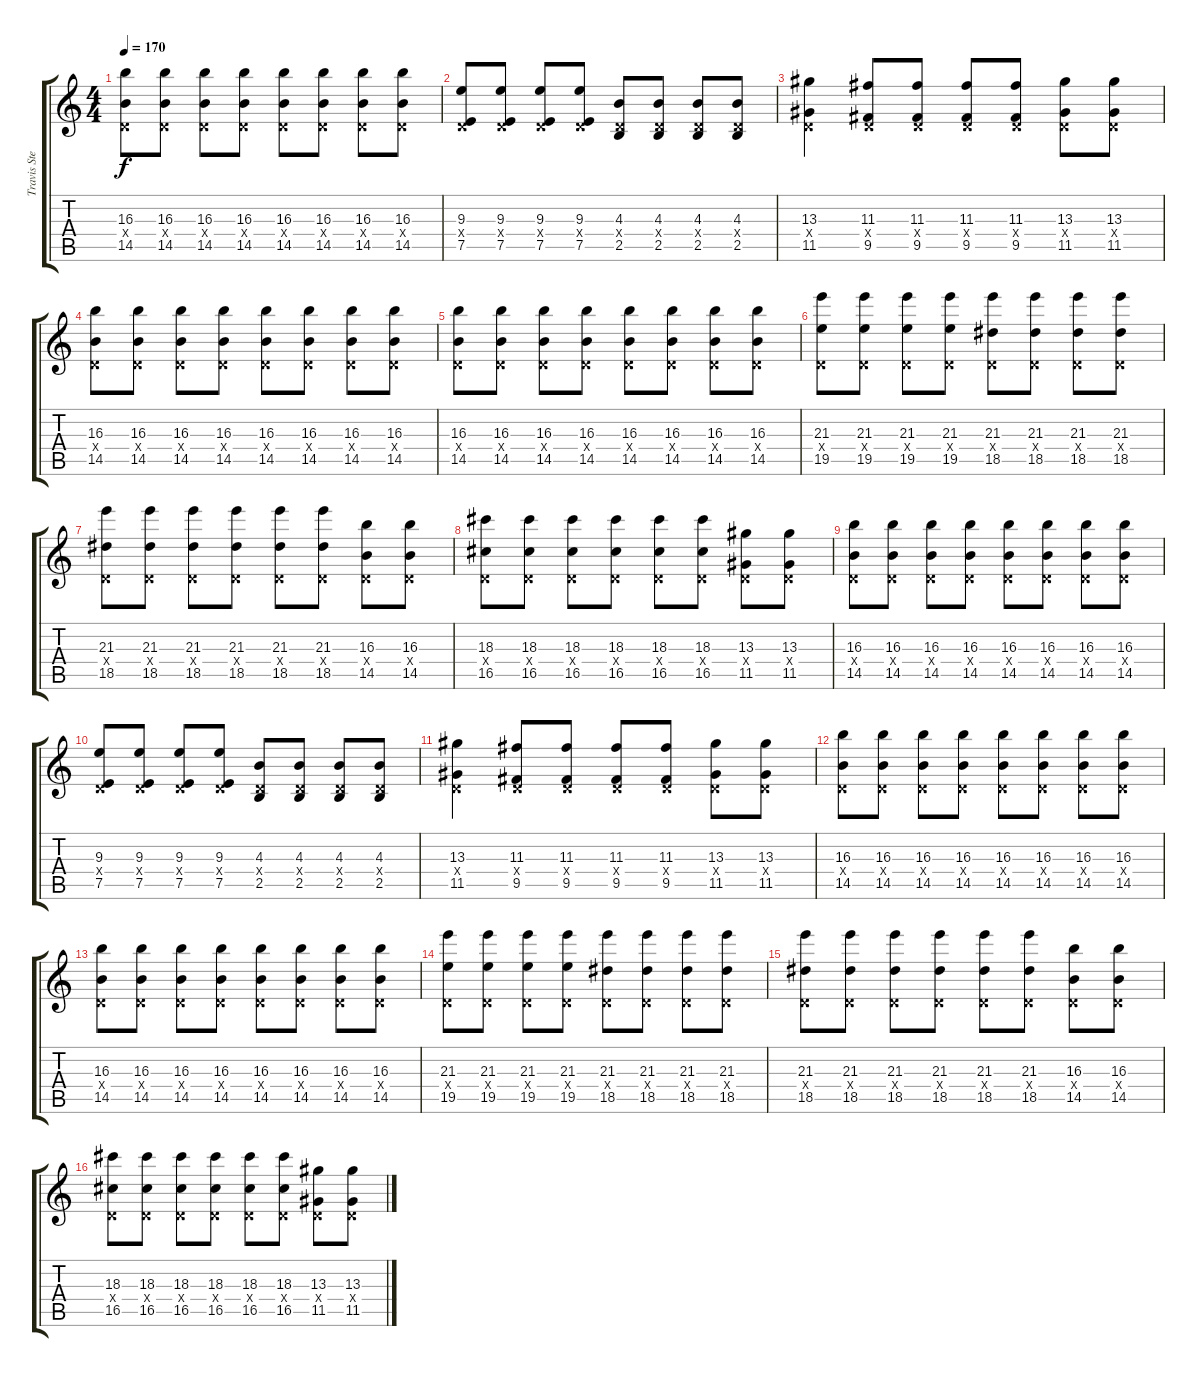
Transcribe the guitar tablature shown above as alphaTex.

\track ("Travis Stever" "Travis Ste") {instrument distortionguitar}
\staff {score tabs}
\tuning (E4 B3 G3 D3 A2 E2) {hide}
\ts (4 4)
\tempo 170
\clef g2
\ks c
(16.3 0.4{x} 14.5).8{dy f} (16.3 0.4{x} 14.5).8 (16.3 0.4{x} 14.5).8 (16.3 0.4{x} 14.5).8 (16.3 0.4{x} 14.5).8 (16.3 0.4{x} 14.5).8 (16.3 0.4{x} 14.5).8 (16.3 0.4{x} 14.5).8 |
(9.3 0.4{x} 7.5).8 (9.3 0.4{x} 7.5).8 (9.3 0.4{x} 7.5).8 (9.3 0.4{x} 7.5).8 (4.3 0.4{x} 2.5).8 (4.3 0.4{x} 2.5).8 (4.3 0.4{x} 2.5).8 (4.3 0.4{x} 2.5).8 |
(13.3 0.4{x} 11.5).4 (11.3 0.4{x} 9.5).8 (11.3 0.4{x} 9.5).8 (11.3 0.4{x} 9.5).8 (11.3 0.4{x} 9.5).8 (13.3 0.4{x} 11.5).8 (13.3 0.4{x} 11.5).8 |
(16.3 0.4{x} 14.5).8 (16.3 0.4{x} 14.5).8 (16.3 0.4{x} 14.5).8 (16.3 0.4{x} 14.5).8 (16.3 0.4{x} 14.5).8 (16.3 0.4{x} 14.5).8 (16.3 0.4{x} 14.5).8 (16.3 0.4{x} 14.5).8 |
(16.3 0.4{x} 14.5).8 (16.3 0.4{x} 14.5).8 (16.3 0.4{x} 14.5).8 (16.3 0.4{x} 14.5).8 (16.3 0.4{x} 14.5).8 (16.3 0.4{x} 14.5).8 (16.3 0.4{x} 14.5).8 (16.3 0.4{x} 14.5).8 |
(21.3 0.4{x} 19.5).8 (21.3 0.4{x} 19.5).8 (21.3 0.4{x} 19.5).8 (21.3 0.4{x} 19.5).8 (21.3 0.4{x} 18.5).8 (21.3 0.4{x} 18.5).8 (21.3 0.4{x} 18.5).8 (21.3 0.4{x} 18.5).8 |
(21.3 0.4{x} 18.5).8 (21.3 0.4{x} 18.5).8 (21.3 0.4{x} 18.5).8 (21.3 0.4{x} 18.5).8 (21.3 0.4{x} 18.5).8 (21.3 0.4{x} 18.5).8 (16.3 0.4{x} 14.5).8 (16.3 0.4{x} 14.5).8 |
(18.3 0.4{x} 16.5).8 (18.3 0.4{x} 16.5).8 (18.3 0.4{x} 16.5).8 (18.3 0.4{x} 16.5).8 (18.3 0.4{x} 16.5).8 (18.3 0.4{x} 16.5).8 (13.3 0.4{x} 11.5).8 (13.3 0.4{x} 11.5).8 |
(16.3 0.4{x} 14.5).8 (16.3 0.4{x} 14.5).8 (16.3 0.4{x} 14.5).8 (16.3 0.4{x} 14.5).8 (16.3 0.4{x} 14.5).8 (16.3 0.4{x} 14.5).8 (16.3 0.4{x} 14.5).8 (16.3 0.4{x} 14.5).8 |
(9.3 0.4{x} 7.5).8 (9.3 0.4{x} 7.5).8 (9.3 0.4{x} 7.5).8 (9.3 0.4{x} 7.5).8 (4.3 0.4{x} 2.5).8 (4.3 0.4{x} 2.5).8 (4.3 0.4{x} 2.5).8 (4.3 0.4{x} 2.5).8 |
(13.3 0.4{x} 11.5).4 (11.3 0.4{x} 9.5).8 (11.3 0.4{x} 9.5).8 (11.3 0.4{x} 9.5).8 (11.3 0.4{x} 9.5).8 (13.3 0.4{x} 11.5).8 (13.3 0.4{x} 11.5).8 |
(16.3 0.4{x} 14.5).8 (16.3 0.4{x} 14.5).8 (16.3 0.4{x} 14.5).8 (16.3 0.4{x} 14.5).8 (16.3 0.4{x} 14.5).8 (16.3 0.4{x} 14.5).8 (16.3 0.4{x} 14.5).8 (16.3 0.4{x} 14.5).8 |
(16.3 0.4{x} 14.5).8 (16.3 0.4{x} 14.5).8 (16.3 0.4{x} 14.5).8 (16.3 0.4{x} 14.5).8 (16.3 0.4{x} 14.5).8 (16.3 0.4{x} 14.5).8 (16.3 0.4{x} 14.5).8 (16.3 0.4{x} 14.5).8 |
(21.3 0.4{x} 19.5).8 (21.3 0.4{x} 19.5).8 (21.3 0.4{x} 19.5).8 (21.3 0.4{x} 19.5).8 (21.3 0.4{x} 18.5).8 (21.3 0.4{x} 18.5).8 (21.3 0.4{x} 18.5).8 (21.3 0.4{x} 18.5).8 |
(21.3 0.4{x} 18.5).8 (21.3 0.4{x} 18.5).8 (21.3 0.4{x} 18.5).8 (21.3 0.4{x} 18.5).8 (21.3 0.4{x} 18.5).8 (21.3 0.4{x} 18.5).8 (16.3 0.4{x} 14.5).8 (16.3 0.4{x} 14.5).8 |
(18.3 0.4{x} 16.5).8 (18.3 0.4{x} 16.5).8 (18.3 0.4{x} 16.5).8 (18.3 0.4{x} 16.5).8 (18.3 0.4{x} 16.5).8 (18.3 0.4{x} 16.5).8 (13.3 0.4{x} 11.5).8 (13.3 0.4{x} 11.5).8
